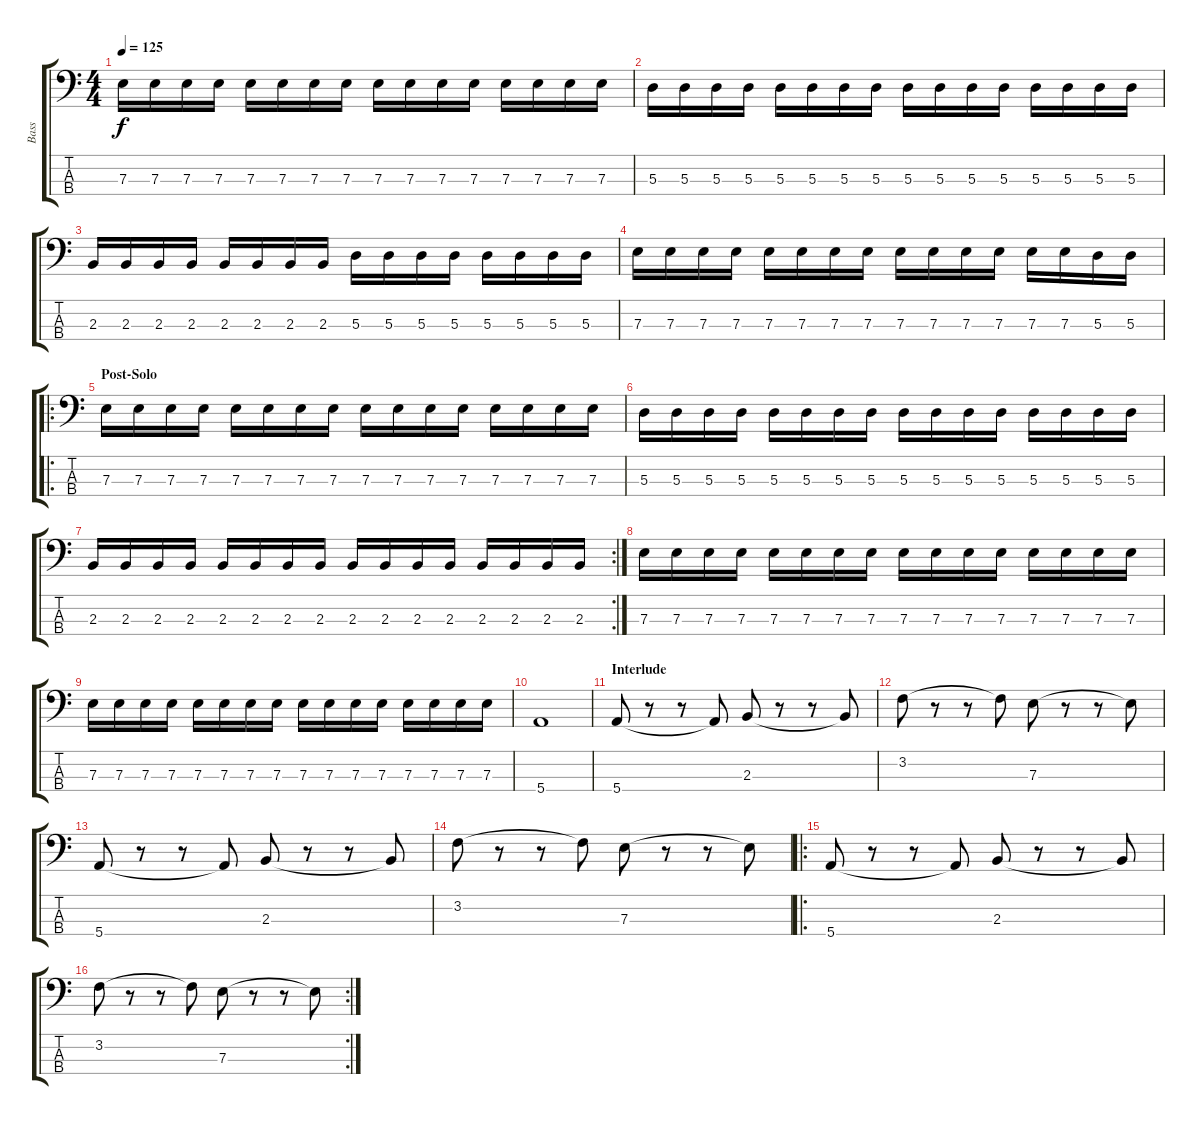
\track ("Bass" "Bass") {instrument electricbassfinger}
\staff {score tabs}
\tuning (G2 D2 A1 E1) {hide}
\ts (4 4)
\tempo 125
\clef f4
\ks c
7.3.16{dy f} 7.3.16 7.3.16 7.3.16 7.3.16 7.3.16 7.3.16 7.3.16 7.3.16 7.3.16 7.3.16 7.3.16 7.3.16 7.3.16 7.3.16 7.3.16 |
5.3.16 5.3.16 5.3.16 5.3.16 5.3.16 5.3.16 5.3.16 5.3.16 5.3.16 5.3.16 5.3.16 5.3.16 5.3.16 5.3.16 5.3.16 5.3.16 |
2.3.16 2.3.16 2.3.16 2.3.16 2.3.16 2.3.16 2.3.16 2.3.16 5.3.16 5.3.16 5.3.16 5.3.16 5.3.16 5.3.16 5.3.16 5.3.16 |
7.3.16 7.3.16 7.3.16 7.3.16 7.3.16 7.3.16 7.3.16 7.3.16 7.3.16 7.3.16 7.3.16 7.3.16 7.3.16 7.3.16 5.3.16 5.3.16 |
\ro
\section ("" "Post-Solo")
7.3.16 7.3.16 7.3.16 7.3.16 7.3.16 7.3.16 7.3.16 7.3.16 7.3.16 7.3.16 7.3.16 7.3.16 7.3.16 7.3.16 7.3.16 7.3.16 |
5.3.16 5.3.16 5.3.16 5.3.16 5.3.16 5.3.16 5.3.16 5.3.16 5.3.16 5.3.16 5.3.16 5.3.16 5.3.16 5.3.16 5.3.16 5.3.16 |
\rc 2
2.3.16 2.3.16 2.3.16 2.3.16 2.3.16 2.3.16 2.3.16 2.3.16 2.3.16 2.3.16 2.3.16 2.3.16 2.3.16 2.3.16 2.3.16 2.3.16 |
7.3.16 7.3.16 7.3.16 7.3.16 7.3.16 7.3.16 7.3.16 7.3.16 7.3.16 7.3.16 7.3.16 7.3.16 7.3.16 7.3.16 7.3.16 7.3.16 |
7.3.16 7.3.16 7.3.16 7.3.16 7.3.16 7.3.16 7.3.16 7.3.16 7.3.16 7.3.16 7.3.16 7.3.16 7.3.16 7.3.16 7.3.16 7.3.16 |
5.4.1 |
\section ("" "Interlude")
5.4.8 r.8 r.8 5.4{t}.8 2.3.8 r.8 r.8 2.3{t}.8 |
3.2.8 r.8 r.8 3.2{t}.8 7.3.8 r.8 r.8 7.3{t}.8 |
5.4.8 r.8 r.8 5.4{t}.8 2.3.8 r.8 r.8 2.3{t}.8 |
3.2.8 r.8 r.8 3.2{t}.8 7.3.8 r.8 r.8 7.3{t}.8 |
\ro
5.4.8 r.8 r.8 5.4{t}.8 2.3.8 r.8 r.8 2.3{t}.8 |
\rc 2
3.2.8 r.8 r.8 3.2{t}.8 7.3.8 r.8 r.8 7.3{t}.8
